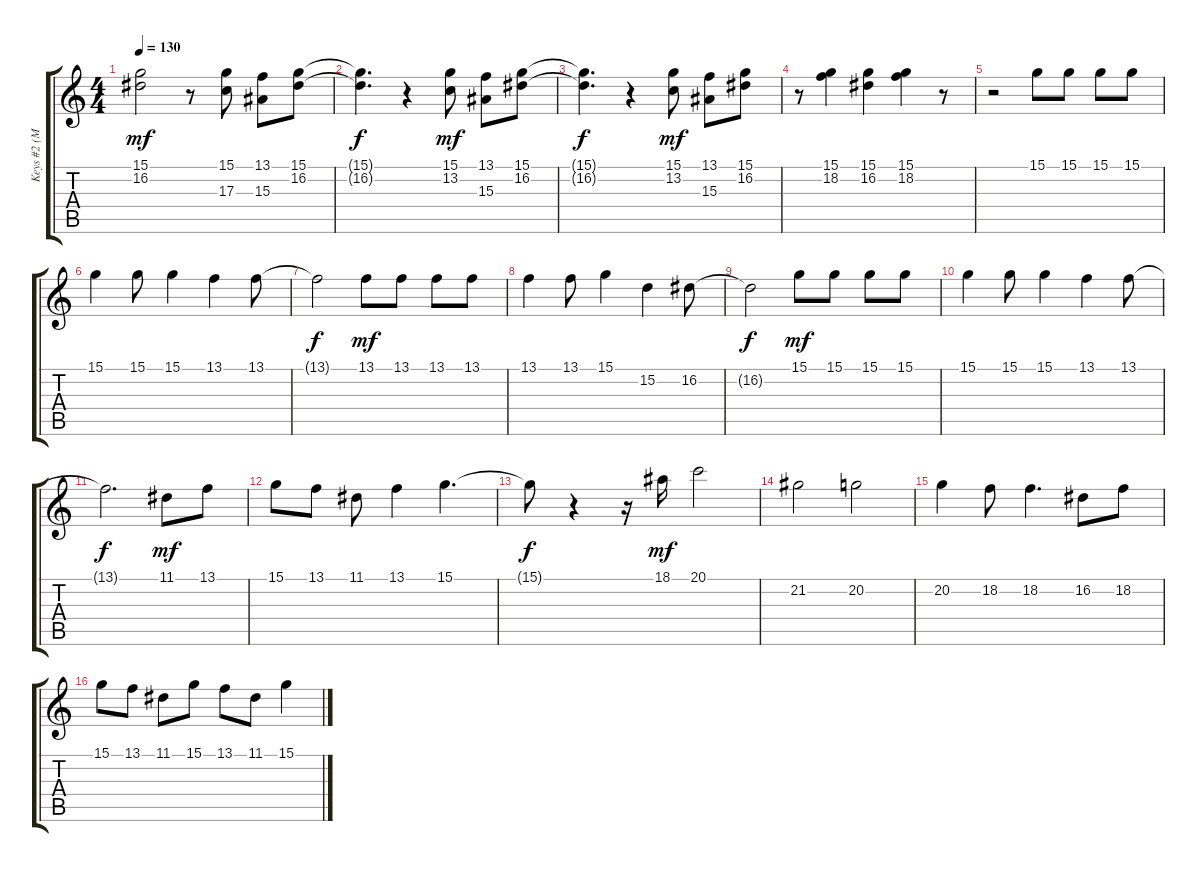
\track ("Keys #2 (MIDI)" "Keys #2 (M") {instrument acousticgrandpiano}
\staff {score tabs}
\tuning (E4 B3 G3 D3 A2 E2) {hide}
\ts (4 4)
\tempo 130
\clef g2
\ks c
(15.1 16.2).2{dy mf} r.8 (15.1 17.3).8 (13.1 15.3).8 (15.1 16.2).8 |
(15.1{t} 16.2{t}).4{d dy f} r.4 (15.1 13.2).8{dy mf} (13.1 15.3).8 (15.1 16.2).8 |
(15.1{t} 16.2{t}).4{d dy f} r.4 (15.1 13.2).8{dy mf} (13.1 15.3).8 (15.1 16.2).8 |
r.8 (15.1 18.2).4 (15.1 16.2).4 (15.1 18.2).4 r.8 |
r.2 15.1.8 15.1.8 15.1.8 15.1.8 |
15.1.4 15.1.8 15.1.4 13.1.4 13.1.8 |
13.1{t}.2{dy f} 13.1.8{dy mf} 13.1.8 13.1.8 13.1.8 |
13.1.4 13.1.8 15.1.4 15.2.4 16.2.8 |
16.2{t}.2{dy f} 15.1.8{dy mf} 15.1.8 15.1.8 15.1.8 |
15.1.4 15.1.8 15.1.4 13.1.4 13.1.8 |
13.1{t}.2{d dy f} 11.1.8{dy mf} 13.1.8 |
15.1.8 13.1.8 11.1.8 13.1.4 15.1.4{d} |
15.1{t}.8{dy f} r.4 r.16 18.1.16{dy mf} 20.1.2 |
21.2.2 20.2.2 |
20.2.4 18.2.8 18.2.4{d} 16.2.8 18.2.8 |
15.1.8 13.1.8 11.1.8 15.1.8 13.1.8 11.1.8 15.1.4
